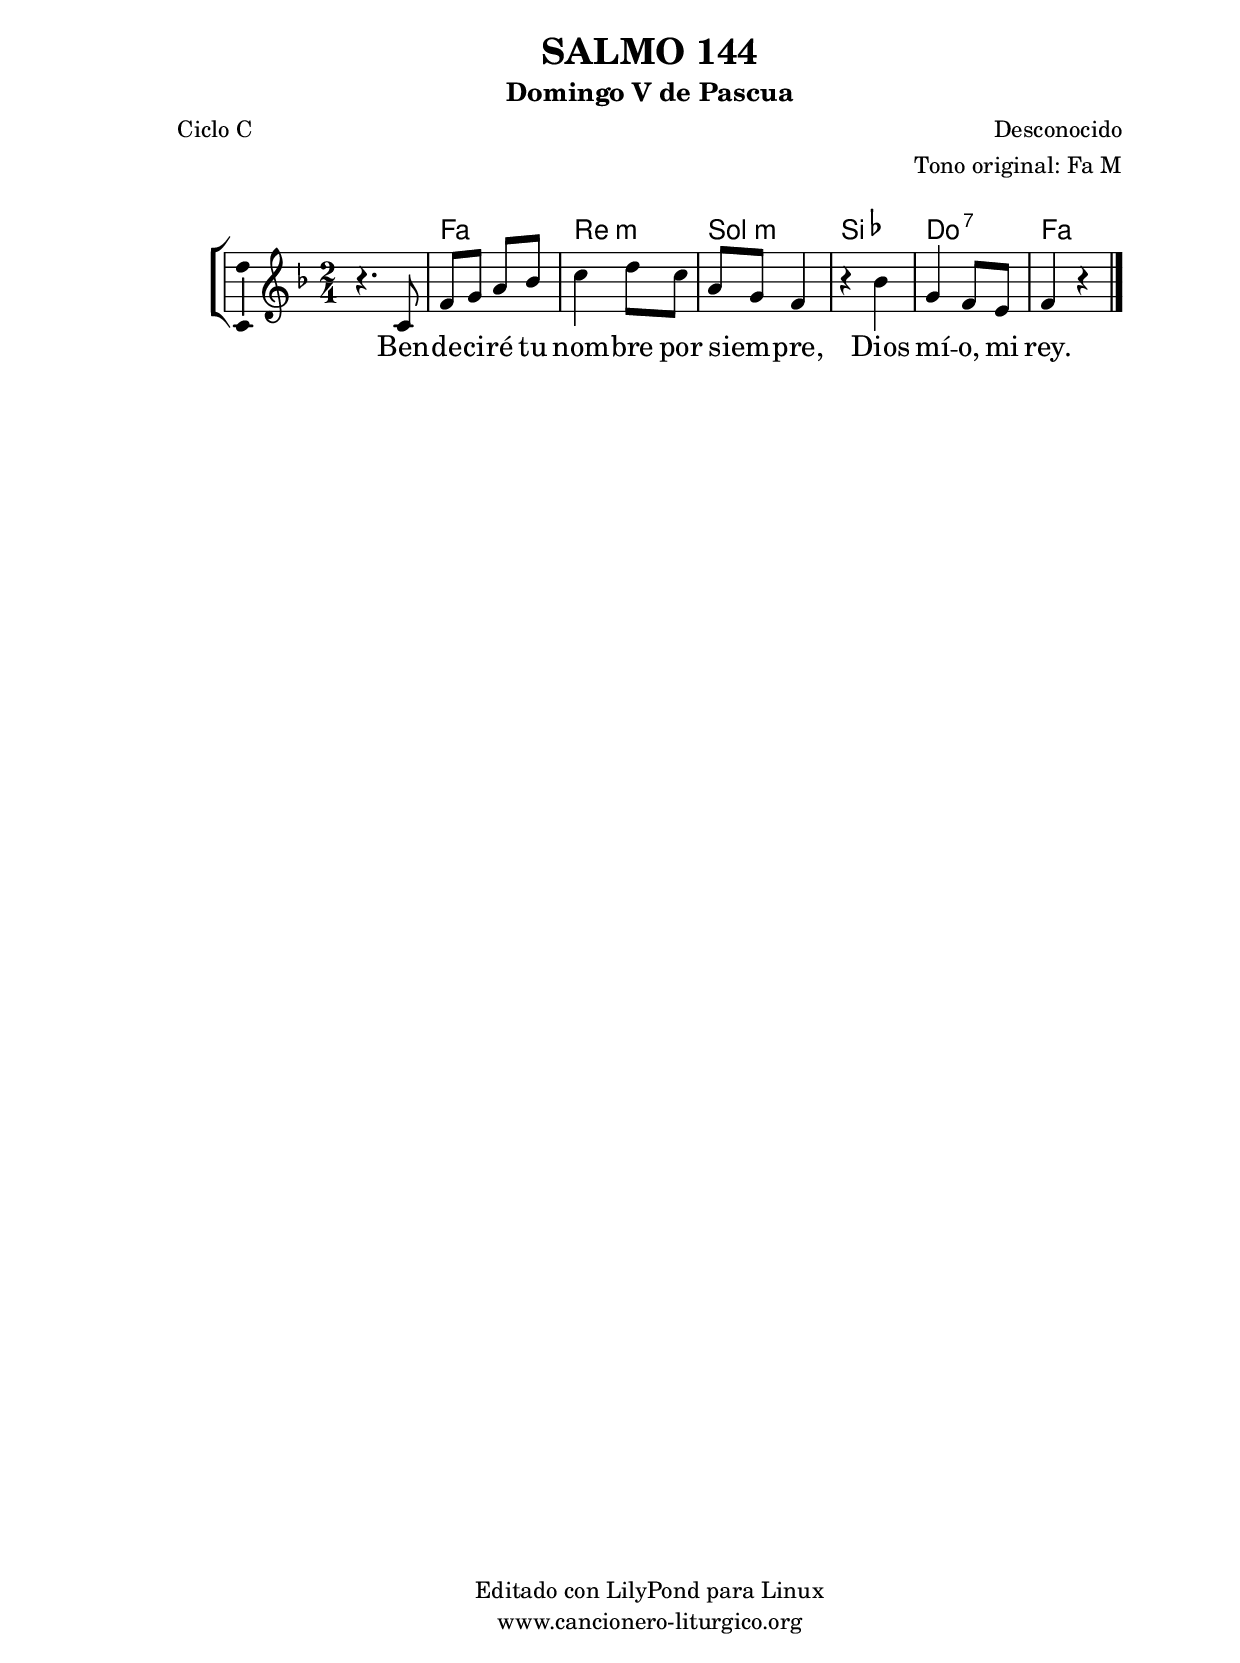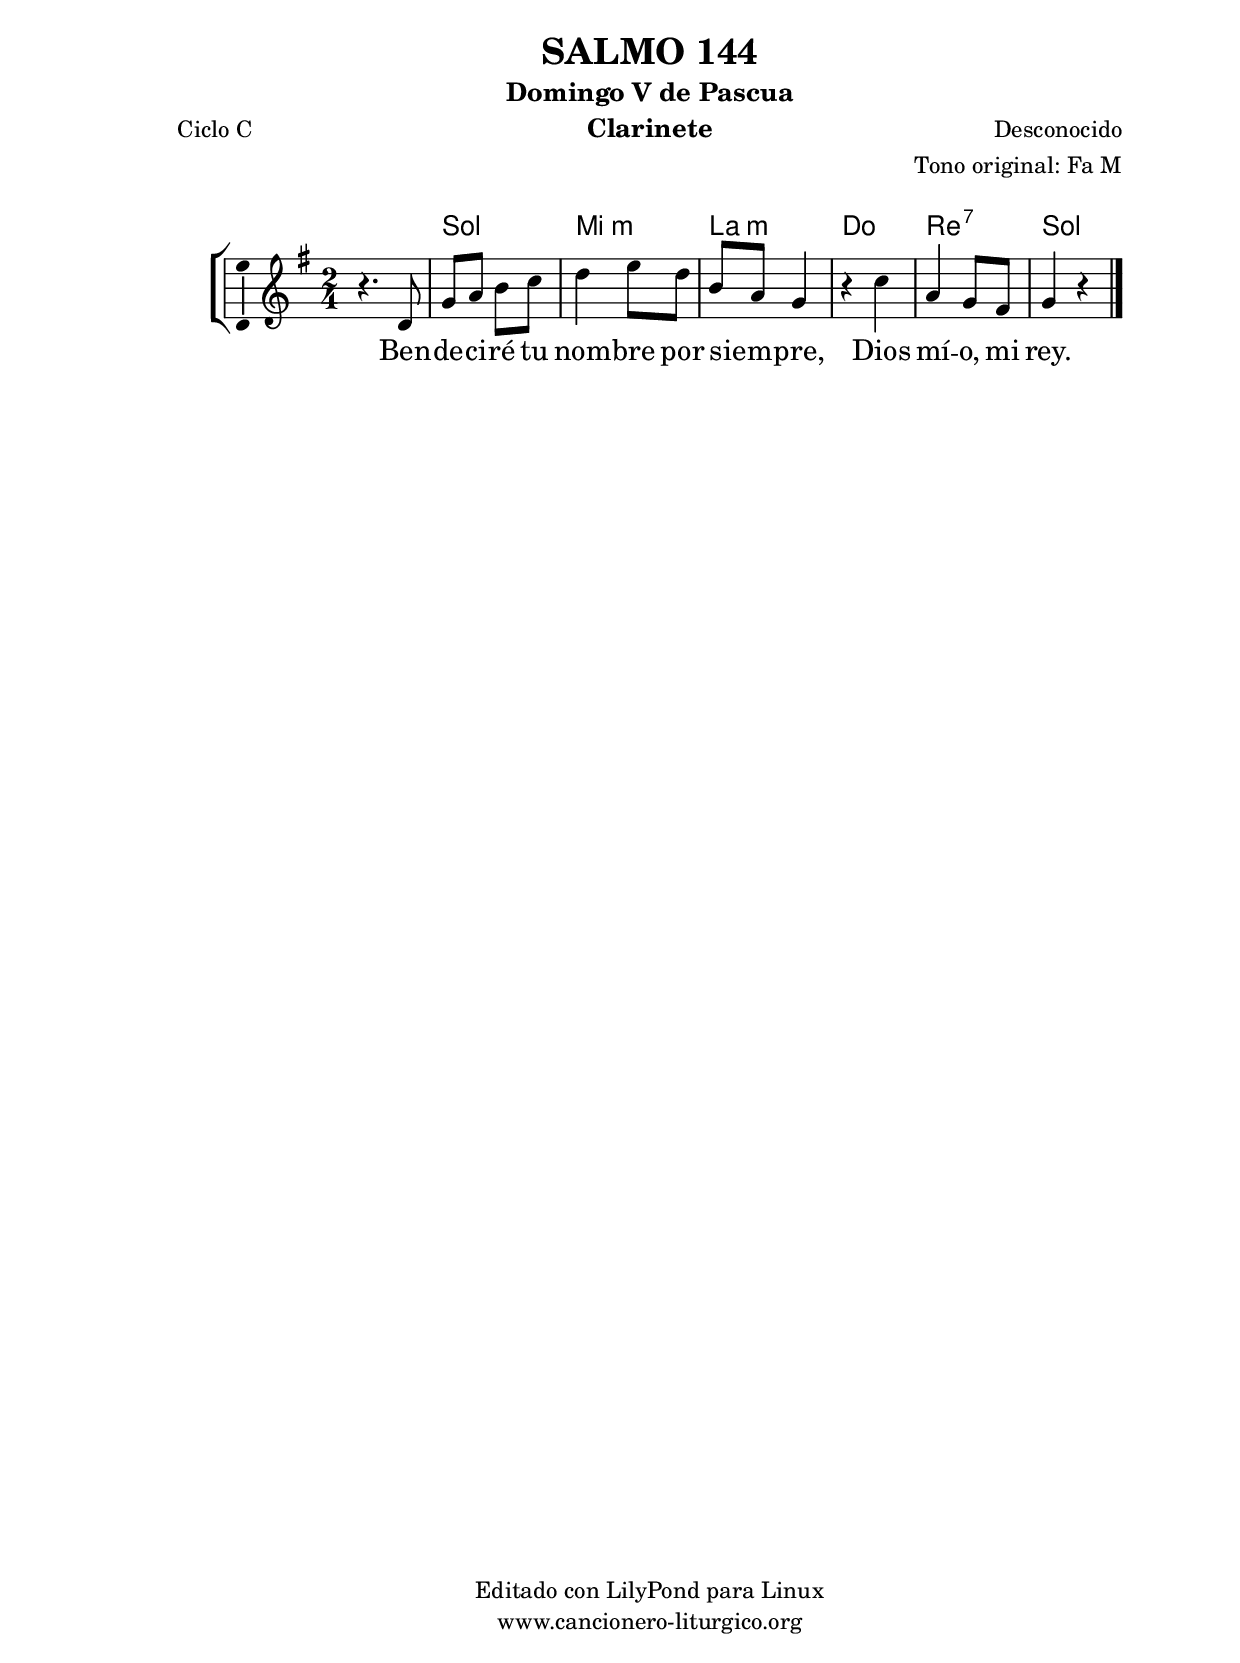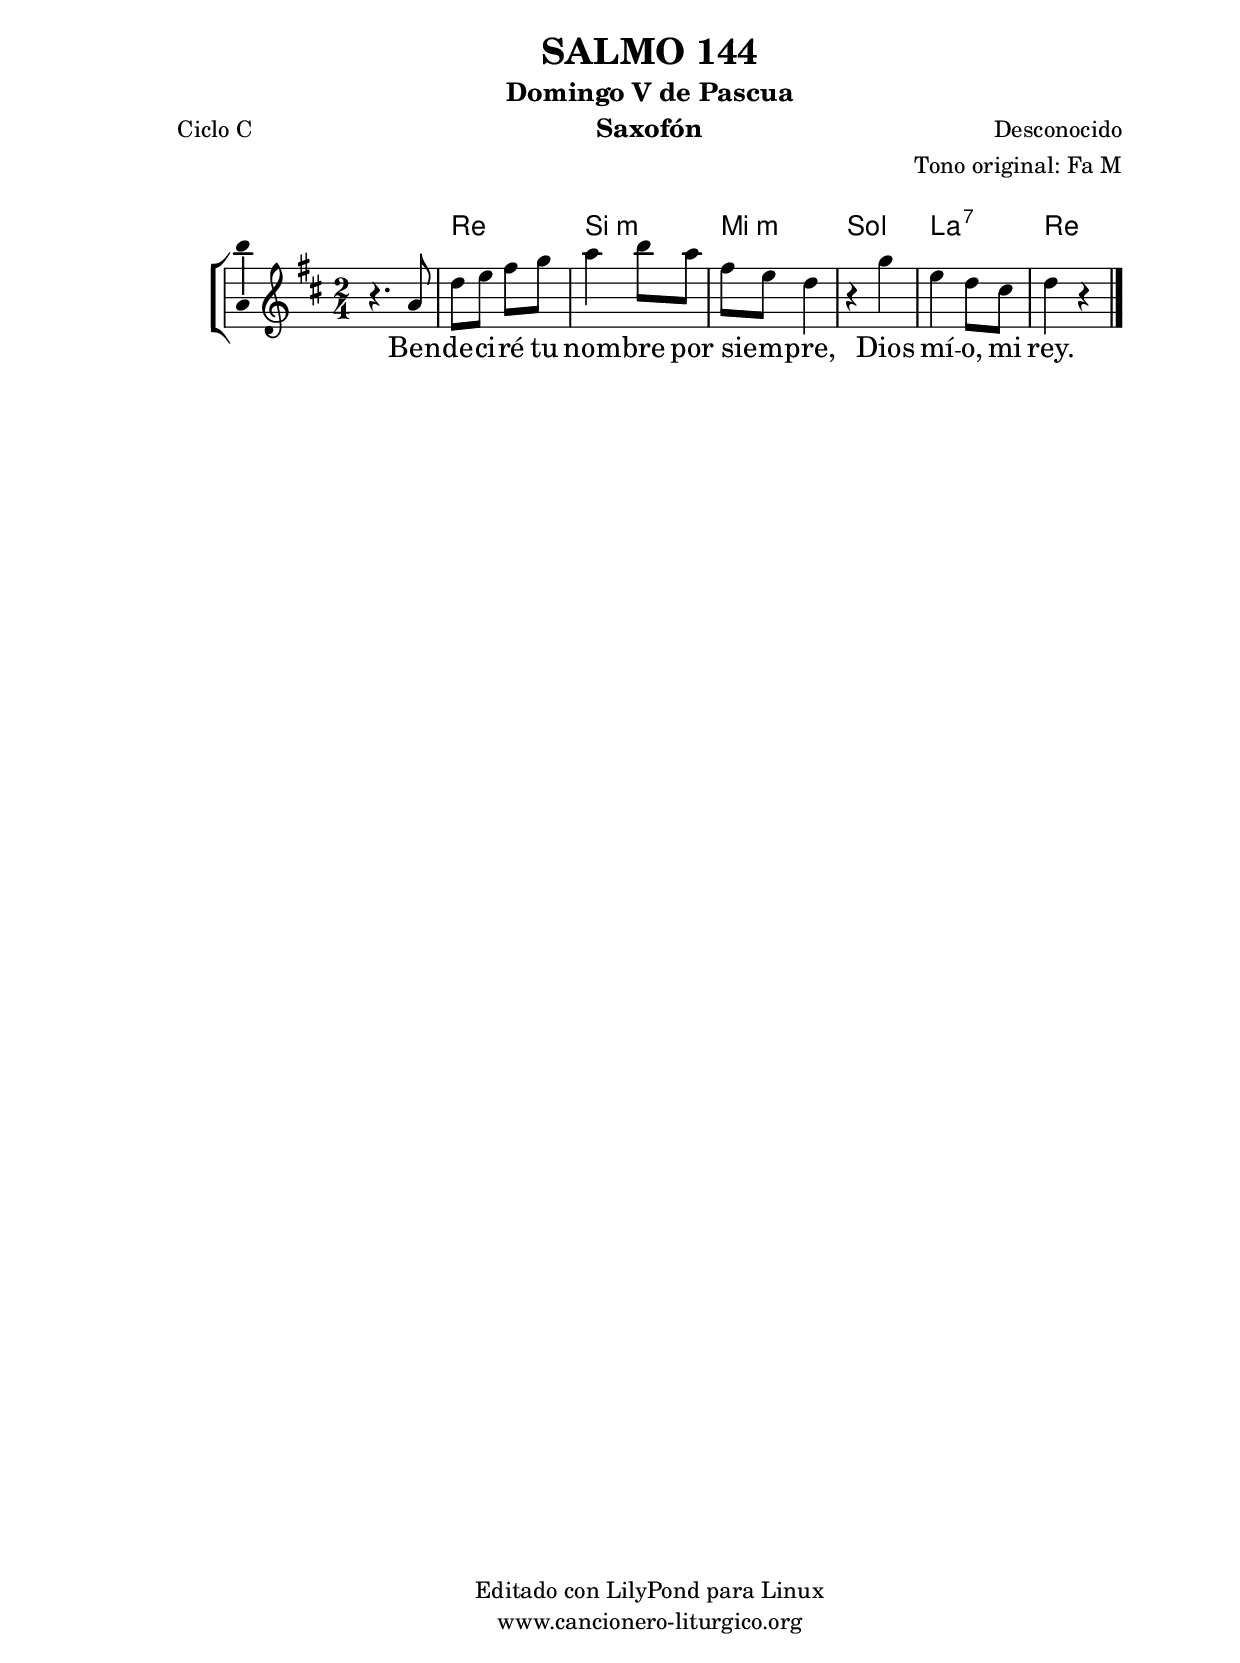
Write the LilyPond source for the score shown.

%
%para convertir .midi en .wav:
%timidity filename.midi -Ow -o finename.wav
%
%
%Para convertir de .wav a .mp3:
%lame -h -m j filename.wav
%
%
%para escuchar el midi:
%timidity nombrefichero.midi
%


%versión de lilypond para la que se ha escrito esta partitura:
\version "2.16.0"

	%Tamaño papel
	#(set-default-paper-size "a4")
	%Tamaño partitura
	#(set-global-staff-size 20)
	%No responde al pulsar sobre una nota
	#(ly:set-option 'point-and-click #f)

%parámetros del encabezamiento:
\header {
	title = "SALMO 144"
	subtitle = "Domingo V de Pascua"
	composer = "Desconocido"
	poet = "Ciclo C"
	meter = ""
	arranger = "Tono original: Fa M"
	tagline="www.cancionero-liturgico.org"
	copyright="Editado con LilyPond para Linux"
	}

%parámetros asociados al papel:
\paper  {
	oddHeaderMarkup = \markup {\fill-line { \on-the-fly #not-first-page \fromproperty #'header:title \on-the-fly #not-first-page \fromproperty #'header:composer }}
	evenHeaderMarkup = \markup {\fill-line { \fromproperty #'header:composer \fromproperty #'header:title }}
	#(set-paper-size "a4")
	print-page-number = ##f
	first-page-number = 1
	print-first-page-number = ##f
%	head-separation = 3.0 \cm
	top-margin = 2.0 \cm
	bottom-margin = 0.5\cm
%%%	bottom-margin = -1.0\cm
	left-margin = 3.0 \cm
	line-width = 16.0 \cm 
	indent = 8\mm
	interscoreline = 2.\mm
	between-system-space = 15\mm
%	para que las partituras no llenen la hoja:
	ragged-bottom = ##t
%	idem para la última hoja:
	ragged-last-bottom = ##f
%	para que las partituras llenen el ancho del papel:
	ragged-last = ##f
	after-title-space = 2.5 \cm
%page-count=1
%system-count=8

	%Flexible Vertical Spacing
%	markup-markup-spacing =
%	#'((basic-distance . 15) (minimum-distance . 15) (padding . 3))
	markup-system-spacing =
	#'((basic-distance . 15) (minimum-distance . 15) (padding . 3))
	system-system-spacing =
	#'((basic-distance . 15) (minimum-distance . 15) (padding . 3))
	score-system-spacing =
	#'((basic-distance . 15) (minimum-distance . 15) (padding . 5))
%	top-system-spacing = % header
%	#'((basic-distance . 8) (minimum-distance . 0) (padding . 3))
%	top-markup-spacing =
%	#'((basic-distance . 20) (minimum-distance . 20) (padding . 3))
	last-bottom-spacing = % footer
	#'((basic-distance . 5) (minimum-distance . 5) (padding . 3))
%	score-markup-spacing =
%	#'((basic-distance . 16) (minimum-distance . 13) (padding . 3))

	}


%parámetros que afectan a toda la partitura:
global =  {
	%clave de sol (G):
	\clef G
	%armadura:
%	\transpose f a
	\key f \major
	\tempo 4=100
	\set Score.tempoHideNote = ##t
	}


acordes = {
	\italianChords
	\chordmode {
%	\transpose f a
{

s2
f2 d:m g:m bes c:7 f

	}
	}
}

melodia = 
%	\transpose f a
{
	\relative c'{

\time 2/4
r4. c8
f8 g a bes
c4 d8 c
a8 g f4
r4 bes4
g4 f8 e
f4 r4

	\bar "|."
	}
	}


texto = \lyricmode {
Ben -- de -- ci -- ré tu nom -- bre por siem -- _ pre,
Dios mí -- o, mi rey.
	}


acordesStaff = \context ChordNames = acordesStaff <<
	\set chordChanges = ##t
	\acordes
	>>


vozStaff = \context Voice = vozStaff
\with {\consists "Ambitus_engraver"}
<<
%	\set Staff.instrumentName = ""
%	\set Staff.shortInstrumentName = ""
%	\set Staff.midiInstrument = #"clarinet"
%	\set Staff.midiInstrument = #"cello"
%	\set Staff.midiInstrument = #"flute"
	\set Staff.midiInstrument = #"electric guitar (jazz)"
%	\set Staff.midiInstrument = #"english horn"
%	\set Staff.midiInstrument = #"violin"
%	\set Staff.midiInstrument = #"glockenspiel"
	\set Staff.midiMinimumVolume = #0.7
	\set Staff.midiMaximumVolume = #0.9
	\global
	\melodia
	>>


textoStaff = \context Lyrics = textoStaff <<
	\lyricsto vozStaff \texto
	>>

\book {
	\score {
		\context ChoirStaff {
			\override StaffGroup.SystemStartBracket #'collapse-height = #1
			\override Score.SystemStartBar #'collapse-height = #1
			<<
			\acordesStaff
			\vozStaff
			\textoStaff
			>>
			}
		\layout {
	    		\context {
				\Lyrics
				\override LyricText #'font-size = #2
				}
	   		 \context {
				\Score
				%fontSize = #3
				\override StaffSymbol #'staff-space = #(magstep +3)
				%\override Beam #'thickness = #0.55
				%\override SpacingSpanner #'spacing-increment = #1.0
				%\override Slur #'height-limit = #1.5
				}
			}
		}
	\score {
		\unfoldRepeats
		\context ChoirStaff {
			<<
			\acordesStaff
			\vozStaff
			>>
			}
		\midi {
	  		\context {
	  			\Score
				tempoWholesPerMinute = #(ly:make-moment 70 4)
				}
			}
		}
	}

%Partitura para clarinete
#(define output-suffix "C")
\book {
	\header{
		instrument = "Clarinete"
		}
	\score {
		\context ChoirStaff {
			\override StaffGroup.SystemStartBracket #'collapse-height = #1
			\override Score.SystemStartBar #'collapse-height = #1
\transpose c d
			<<
			\acordesStaff
			\vozStaff
			\textoStaff
			>>
			}
		\layout {
	    		\context {
				\Lyrics
				\override LyricText #'font-size = #2
				}
	   		 \context {
				\Score
				%fontSize = #3
				\override StaffSymbol #'staff-space = #(magstep +3)
				%\override Beam #'thickness = #0.55
				%\override SpacingSpanner #'spacing-increment = #1.0
				%\override Slur #'height-limit = #1.5
				}
			}
		}
	}

%Partitura para saxofón
#(define output-suffix "S")
\book {
	\header{
		instrument = "Saxofón"
		}
	\score {
		\context ChoirStaff {
			\override StaffGroup.SystemStartBracket #'collapse-height = #1
			\override Score.SystemStartBar #'collapse-height = #1
\transpose c a
			<<
			\acordesStaff
			\vozStaff
			\textoStaff
			>>
			}
		\layout {
	    		\context {
				\Lyrics
				\override LyricText #'font-size = #2
				}
	   		 \context {
				\Score
				%fontSize = #3
				\override StaffSymbol #'staff-space = #(magstep +3)
				%\override Beam #'thickness = #0.55
				%\override SpacingSpanner #'spacing-increment = #1.0
				%\override Slur #'height-limit = #1.5
				}
			}
		}
	}

